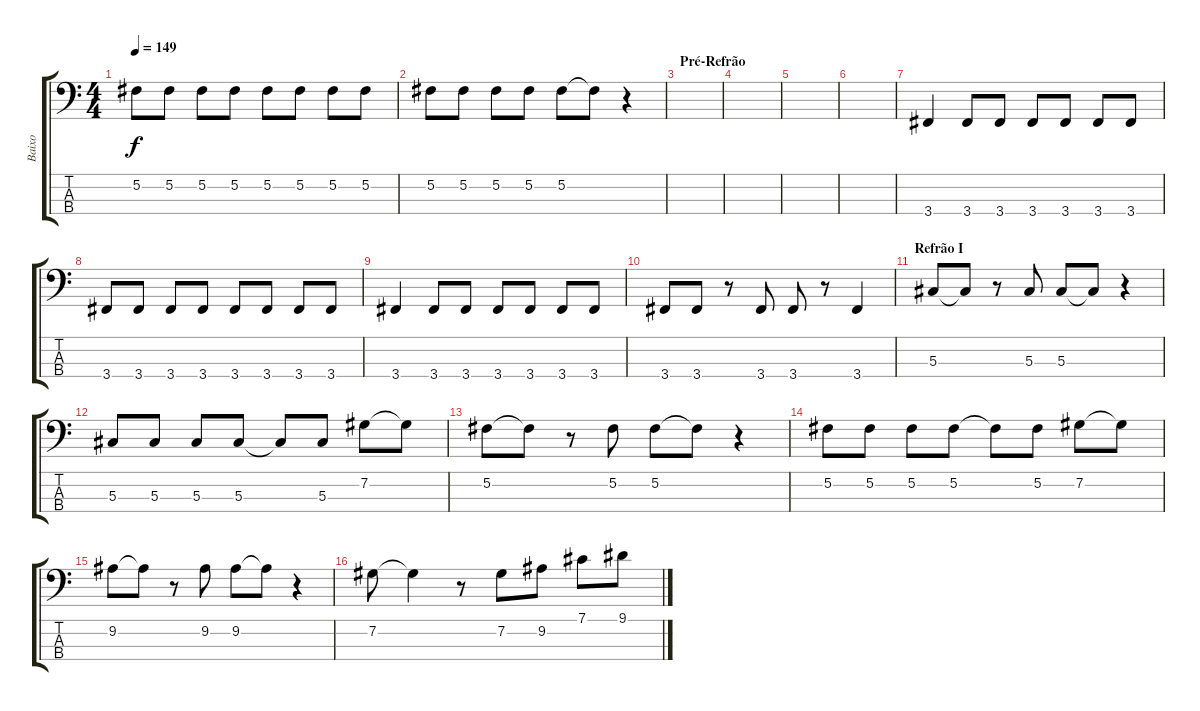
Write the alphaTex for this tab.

\track ("Baixo" "Baixo") {instrument electricbassfinger}
\staff {score tabs}
\tuning (Gb2 Db2 Ab1 Eb1) {hide}
\ts (4 4)
\tempo 149
\clef f4
\ks c
5.2.8{dy f} 5.2.8 5.2.8 5.2.8 5.2.8 5.2.8 5.2.8 5.2.8 |
5.2.8 5.2.8 5.2.8 5.2.8 5.2.8 5.2{t}.8 r.4 |
\section ("" "Pré-Refrão")
|
|
|
|
3.4.4 3.4.8 3.4.8 3.4.8 3.4.8 3.4.8 3.4.8 |
3.4.8 3.4.8 3.4.8 3.4.8 3.4.8 3.4.8 3.4.8 3.4.8 |
3.4.4 3.4.8 3.4.8 3.4.8 3.4.8 3.4.8 3.4.8 |
3.4.8 3.4.8 r.8 3.4.8 3.4.8 r.8 3.4.4 |
\section ("" "Refrão I")
5.3.8 5.3{t}.8 r.8 5.3.8 5.3.8 5.3{t}.8 r.4 |
5.3.8 5.3.8 5.3.8 5.3.8 5.3{t}.8 5.3.8 7.2.8 7.2{t}.8 |
5.2.8 5.2{t}.8 r.8 5.2.8 5.2.8 5.2{t}.8 r.4 |
5.2.8 5.2.8 5.2.8 5.2.8 5.2{t}.8 5.2.8 7.2.8 7.2{t}.8 |
9.2.8 9.2{t}.8 r.8 9.2.8 9.2.8 9.2{t}.8 r.4 |
7.2.8 7.2{t}.4 r.8 7.2.8 9.2.8 7.1.8 9.1.8
